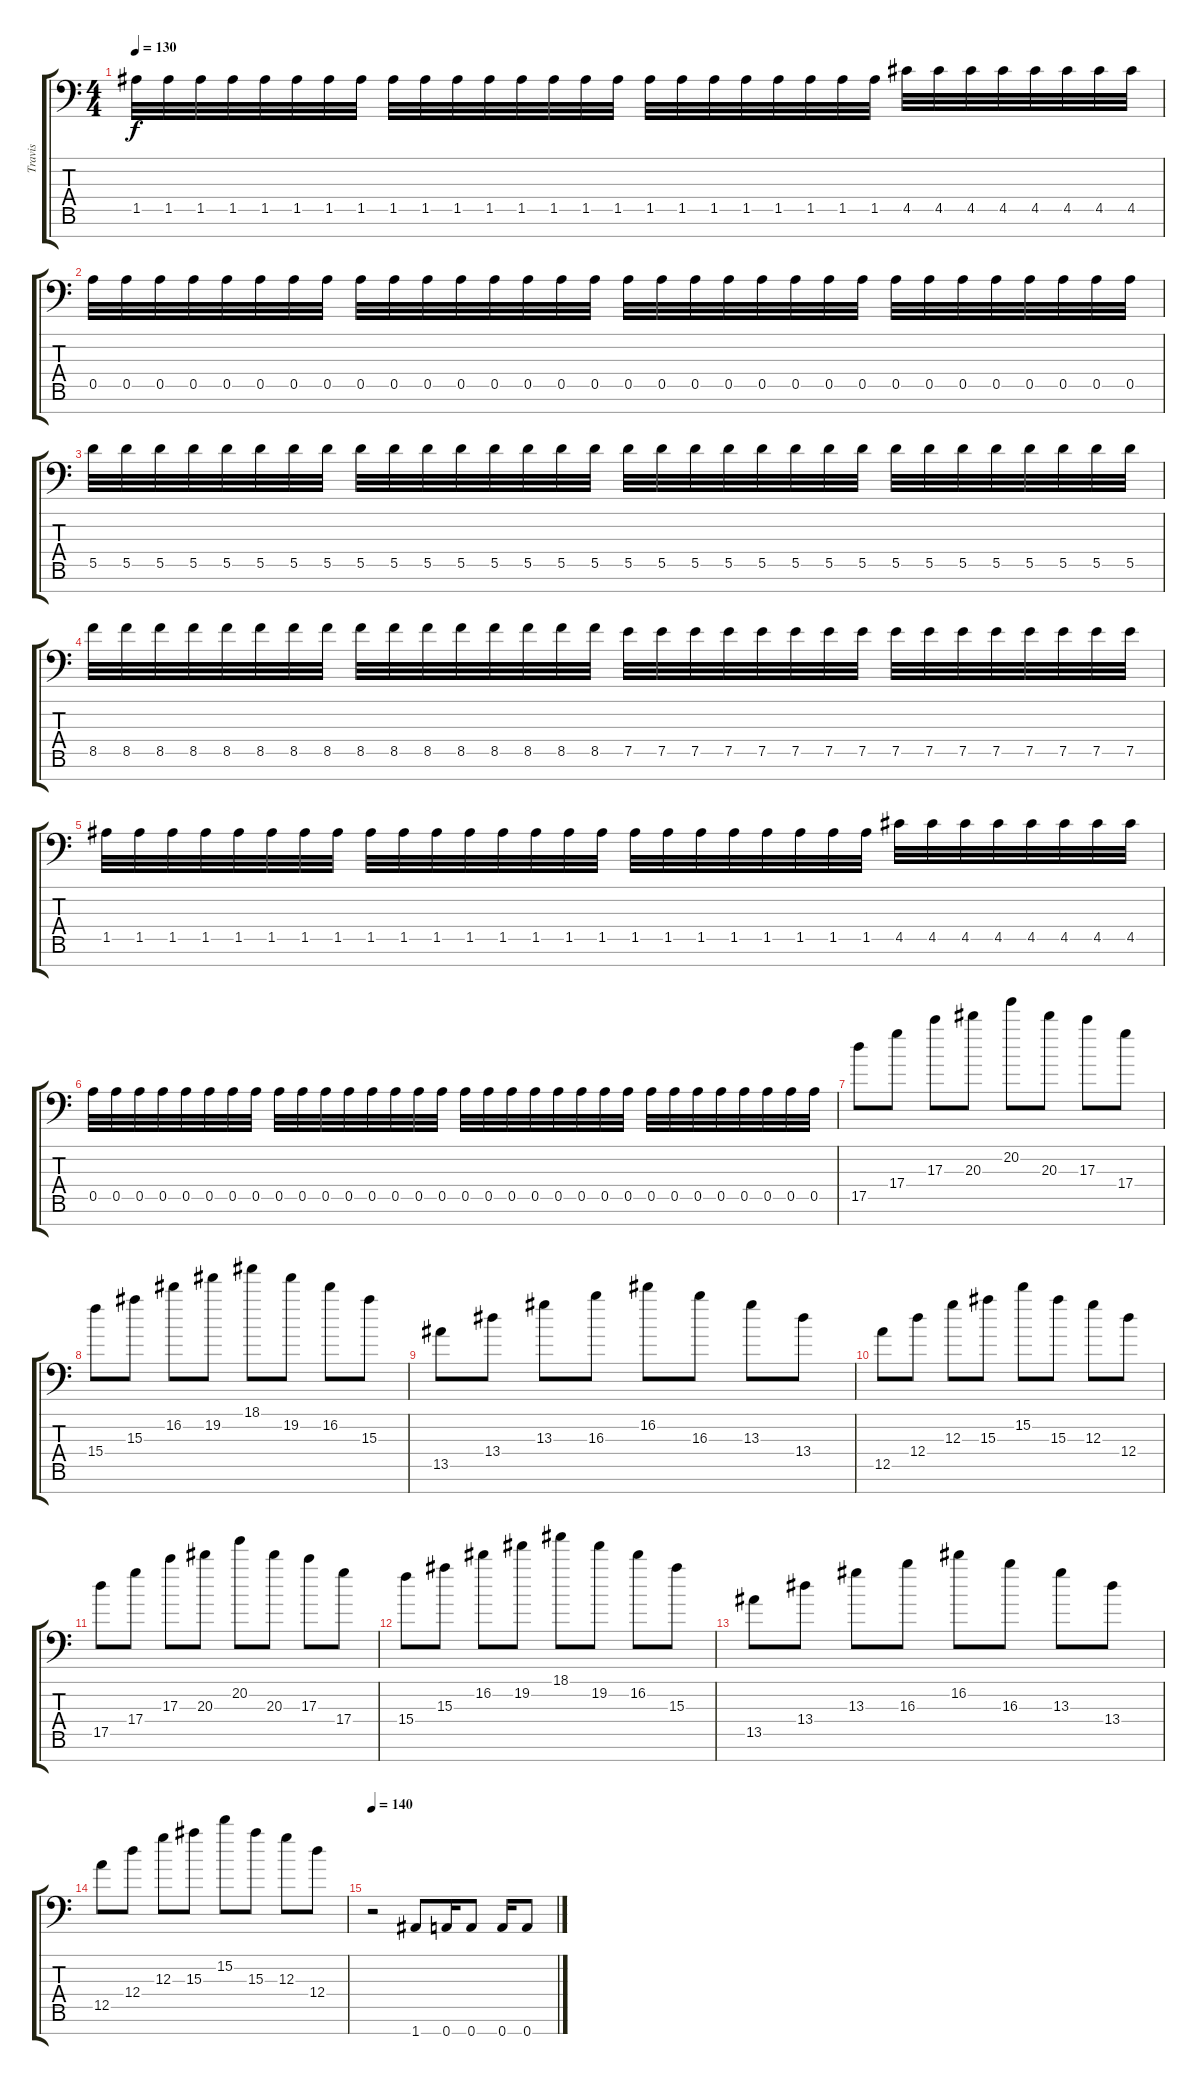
\track ("Travis" "Travis") {instrument distortionguitar}
\staff {score tabs}
\tuning (E4 B3 G3 D3 A2 E2 A1) {hide}
\ts (4 4)
\tempo 130
\clef f4
\ks c
1.5.32{dy f} 1.5.32 1.5.32 1.5.32 1.5.32 1.5.32 1.5.32 1.5.32 1.5.32 1.5.32 1.5.32 1.5.32 1.5.32 1.5.32 1.5.32 1.5.32 1.5.32 1.5.32 1.5.32 1.5.32 1.5.32 1.5.32 1.5.32 1.5.32 4.5.32 4.5.32 4.5.32 4.5.32 4.5.32 4.5.32 4.5.32 4.5.32 |
0.5.32 0.5.32 0.5.32 0.5.32 0.5.32 0.5.32 0.5.32 0.5.32 0.5.32 0.5.32 0.5.32 0.5.32 0.5.32 0.5.32 0.5.32 0.5.32 0.5.32 0.5.32 0.5.32 0.5.32 0.5.32 0.5.32 0.5.32 0.5.32 0.5.32 0.5.32 0.5.32 0.5.32 0.5.32 0.5.32 0.5.32 0.5.32 |
5.5.32 5.5.32 5.5.32 5.5.32 5.5.32 5.5.32 5.5.32 5.5.32 5.5.32 5.5.32 5.5.32 5.5.32 5.5.32 5.5.32 5.5.32 5.5.32 5.5.32 5.5.32 5.5.32 5.5.32 5.5.32 5.5.32 5.5.32 5.5.32 5.5.32 5.5.32 5.5.32 5.5.32 5.5.32 5.5.32 5.5.32 5.5.32 |
8.5.32 8.5.32 8.5.32 8.5.32 8.5.32 8.5.32 8.5.32 8.5.32 8.5.32 8.5.32 8.5.32 8.5.32 8.5.32 8.5.32 8.5.32 8.5.32 7.5.32 7.5.32 7.5.32 7.5.32 7.5.32 7.5.32 7.5.32 7.5.32 7.5.32 7.5.32 7.5.32 7.5.32 7.5.32 7.5.32 7.5.32 7.5.32 |
1.5.32 1.5.32 1.5.32 1.5.32 1.5.32 1.5.32 1.5.32 1.5.32 1.5.32 1.5.32 1.5.32 1.5.32 1.5.32 1.5.32 1.5.32 1.5.32 1.5.32 1.5.32 1.5.32 1.5.32 1.5.32 1.5.32 1.5.32 1.5.32 4.5.32 4.5.32 4.5.32 4.5.32 4.5.32 4.5.32 4.5.32 4.5.32 |
0.5.32 0.5.32 0.5.32 0.5.32 0.5.32 0.5.32 0.5.32 0.5.32 0.5.32 0.5.32 0.5.32 0.5.32 0.5.32 0.5.32 0.5.32 0.5.32 0.5.32 0.5.32 0.5.32 0.5.32 0.5.32 0.5.32 0.5.32 0.5.32 0.5.32 0.5.32 0.5.32 0.5.32 0.5.32 0.5.32 0.5.32 0.5.32 |
17.5.8 17.4.8 17.3.8 20.3.8 20.2.8 20.3.8 17.3.8 17.4.8 |
15.4.8 15.3.8 16.2.8 19.2.8 18.1.8 19.2.8 16.2.8 15.3.8 |
13.5.8 13.4.8 13.3.8 16.3.8 16.2.8 16.3.8 13.3.8 13.4.8 |
12.5.8 12.4.8 12.3.8 15.3.8 15.2.8 15.3.8 12.3.8 12.4.8 |
17.5.8 17.4.8 17.3.8 20.3.8 20.2.8 20.3.8 17.3.8 17.4.8 |
15.4.8 15.3.8 16.2.8 19.2.8 18.1.8 19.2.8 16.2.8 15.3.8 |
13.5.8 13.4.8 13.3.8 16.3.8 16.2.8 16.3.8 13.3.8 13.4.8 |
12.5.8 12.4.8 12.3.8 15.3.8 15.2.8 15.3.8 12.3.8 12.4.8 |
\tempo 140
r.2 1.7.8 0.7.16 0.7.8 0.7.16 0.7.8
